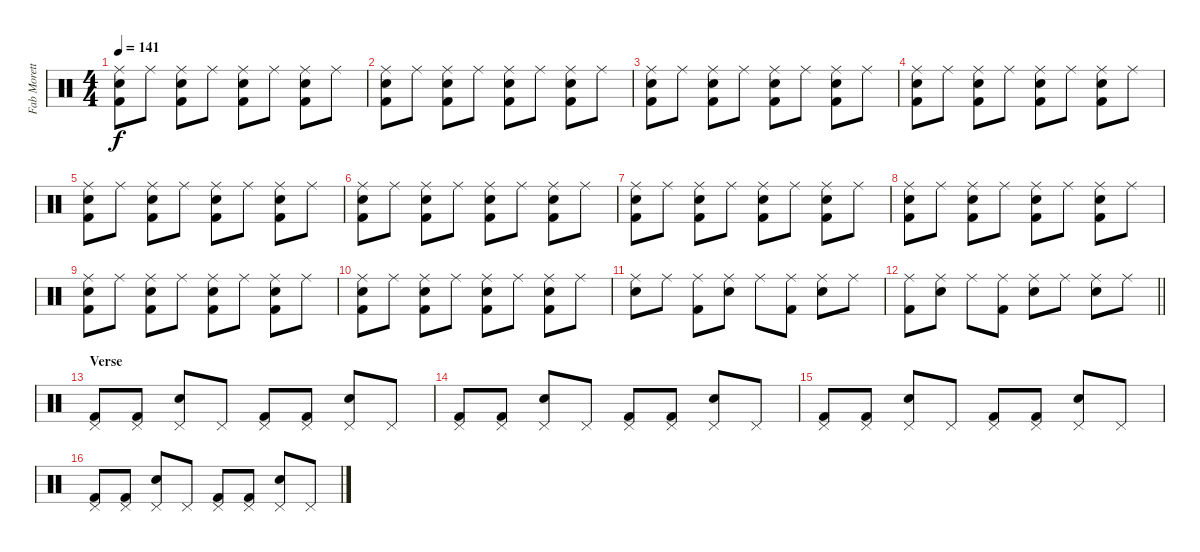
\track ("Fab Moretti - Drums" "Fab Morett") {instrument percussion}
\staff {score}
\articulation defaults
\ts (4 4)
\tempo 141
\clef neutral
\ks c
("Ride (middle)" "Electric Snare (hit)" "Kick (hit) 2").8{dy f} "Ride (middle)".8 ("Ride (middle)" "Electric Snare (hit)" "Kick (hit) 2").8 "Ride (middle)".8 ("Ride (middle)" "Electric Snare (hit)" "Kick (hit) 2").8 "Ride (middle)".8 ("Ride (middle)" "Electric Snare (hit)" "Kick (hit) 2").8 "Ride (middle)".8 |
("Ride (middle)" "Electric Snare (hit)" "Kick (hit) 2").8 "Ride (middle)".8 ("Ride (middle)" "Electric Snare (hit)" "Kick (hit) 2").8 "Ride (middle)".8 ("Ride (middle)" "Electric Snare (hit)" "Kick (hit) 2").8 "Ride (middle)".8 ("Ride (middle)" "Electric Snare (hit)" "Kick (hit) 2").8 "Ride (middle)".8 |
("Ride (middle)" "Electric Snare (hit)" "Kick (hit) 2").8 "Ride (middle)".8 ("Ride (middle)" "Electric Snare (hit)" "Kick (hit) 2").8 "Ride (middle)".8 ("Ride (middle)" "Electric Snare (hit)" "Kick (hit) 2").8 "Ride (middle)".8 ("Ride (middle)" "Electric Snare (hit)" "Kick (hit) 2").8 "Ride (middle)".8 |
("Ride (middle)" "Electric Snare (hit)" "Kick (hit) 2").8 "Ride (middle)".8 ("Ride (middle)" "Electric Snare (hit)" "Kick (hit) 2").8 "Ride (middle)".8 ("Ride (middle)" "Electric Snare (hit)" "Kick (hit) 2").8 "Ride (middle)".8 ("Ride (middle)" "Electric Snare (hit)" "Kick (hit) 2").8 "Ride (middle)".8 |
("Ride (middle)" "Electric Snare (hit)" "Kick (hit) 2").8 "Ride (middle)".8 ("Ride (middle)" "Electric Snare (hit)" "Kick (hit) 2").8 "Ride (middle)".8 ("Ride (middle)" "Electric Snare (hit)" "Kick (hit) 2").8 "Ride (middle)".8 ("Ride (middle)" "Electric Snare (hit)" "Kick (hit) 2").8 "Ride (middle)".8 |
("Ride (middle)" "Electric Snare (hit)" "Kick (hit) 2").8 "Ride (middle)".8 ("Ride (middle)" "Electric Snare (hit)" "Kick (hit) 2").8 "Ride (middle)".8 ("Ride (middle)" "Electric Snare (hit)" "Kick (hit) 2").8 "Ride (middle)".8 ("Ride (middle)" "Electric Snare (hit)" "Kick (hit) 2").8 "Ride (middle)".8 |
("Ride (middle)" "Electric Snare (hit)" "Kick (hit) 2").8 "Ride (middle)".8 ("Ride (middle)" "Electric Snare (hit)" "Kick (hit) 2").8 "Ride (middle)".8 ("Ride (middle)" "Electric Snare (hit)" "Kick (hit) 2").8 "Ride (middle)".8 ("Ride (middle)" "Electric Snare (hit)" "Kick (hit) 2").8 "Ride (middle)".8 |
("Ride (middle)" "Electric Snare (hit)" "Kick (hit) 2").8 "Ride (middle)".8 ("Ride (middle)" "Electric Snare (hit)" "Kick (hit) 2").8 "Ride (middle)".8 ("Ride (middle)" "Electric Snare (hit)" "Kick (hit) 2").8 "Ride (middle)".8 ("Ride (middle)" "Electric Snare (hit)" "Kick (hit) 2").8 "Ride (middle)".8 |
("Ride (middle)" "Electric Snare (hit)" "Kick (hit) 2").8 "Ride (middle)".8 ("Ride (middle)" "Electric Snare (hit)" "Kick (hit) 2").8 "Ride (middle)".8 ("Ride (middle)" "Electric Snare (hit)" "Kick (hit) 2").8 "Ride (middle)".8 ("Ride (middle)" "Electric Snare (hit)" "Kick (hit) 2").8 "Ride (middle)".8 |
("Ride (middle)" "Electric Snare (hit)" "Kick (hit) 2").8 "Ride (middle)".8 ("Ride (middle)" "Electric Snare (hit)" "Kick (hit) 2").8 "Ride (middle)".8 ("Ride (middle)" "Electric Snare (hit)" "Kick (hit) 2").8 "Ride (middle)".8 ("Ride (middle)" "Electric Snare (hit)" "Kick (hit) 2").8 "Ride (middle)".8 |
("Ride (middle)" "Electric Snare (hit)").8 "Ride (middle)".8 ("Ride (middle)" "Kick (hit) 2").8 ("Ride (middle)" "Electric Snare (hit)").8 "Ride (middle)".8 ("Ride (middle)" "Kick (hit) 2").8 ("Ride (middle)" "Electric Snare (hit)").8 "Ride (middle)".8 |
\barLineRight lightlight
("Ride (middle)" "Kick (hit) 2").8 ("Ride (middle)" "Electric Snare (hit)").8 "Ride (middle)".8 ("Ride (middle)" "Kick (hit) 2").8 ("Ride (middle)" "Electric Snare (hit)").8 "Ride (middle)".8 ("Ride (middle)" "Electric Snare (hit)").8 "Ride (middle)".8 |
\section ("" "Verse")
("Pedal Hi-Hat (hit)" "Kick (hit) 2").8 ("Pedal Hi-Hat (hit)" "Kick (hit) 2").8 ("Pedal Hi-Hat (hit)" "Electric Snare (hit)").8 "Pedal Hi-Hat (hit)".8 ("Pedal Hi-Hat (hit)" "Kick (hit) 2").8 ("Pedal Hi-Hat (hit)" "Kick (hit) 2").8 ("Pedal Hi-Hat (hit)" "Electric Snare (hit)").8 "Pedal Hi-Hat (hit)".8 |
("Pedal Hi-Hat (hit)" "Kick (hit) 2").8 ("Pedal Hi-Hat (hit)" "Kick (hit) 2").8 ("Pedal Hi-Hat (hit)" "Electric Snare (hit)").8 "Pedal Hi-Hat (hit)".8 ("Pedal Hi-Hat (hit)" "Kick (hit) 2").8 ("Pedal Hi-Hat (hit)" "Kick (hit) 2").8 ("Pedal Hi-Hat (hit)" "Electric Snare (hit)").8 "Pedal Hi-Hat (hit)".8 |
("Pedal Hi-Hat (hit)" "Kick (hit) 2").8 ("Pedal Hi-Hat (hit)" "Kick (hit) 2").8 ("Pedal Hi-Hat (hit)" "Electric Snare (hit)").8 "Pedal Hi-Hat (hit)".8 ("Pedal Hi-Hat (hit)" "Kick (hit) 2").8 ("Pedal Hi-Hat (hit)" "Kick (hit) 2").8 ("Pedal Hi-Hat (hit)" "Electric Snare (hit)").8 "Pedal Hi-Hat (hit)".8 |
("Pedal Hi-Hat (hit)" "Kick (hit) 2").8 ("Pedal Hi-Hat (hit)" "Kick (hit) 2").8 ("Pedal Hi-Hat (hit)" "Electric Snare (hit)").8 "Pedal Hi-Hat (hit)".8 ("Pedal Hi-Hat (hit)" "Kick (hit) 2").8 ("Pedal Hi-Hat (hit)" "Kick (hit) 2").8 ("Pedal Hi-Hat (hit)" "Electric Snare (hit)").8 "Pedal Hi-Hat (hit)".8
